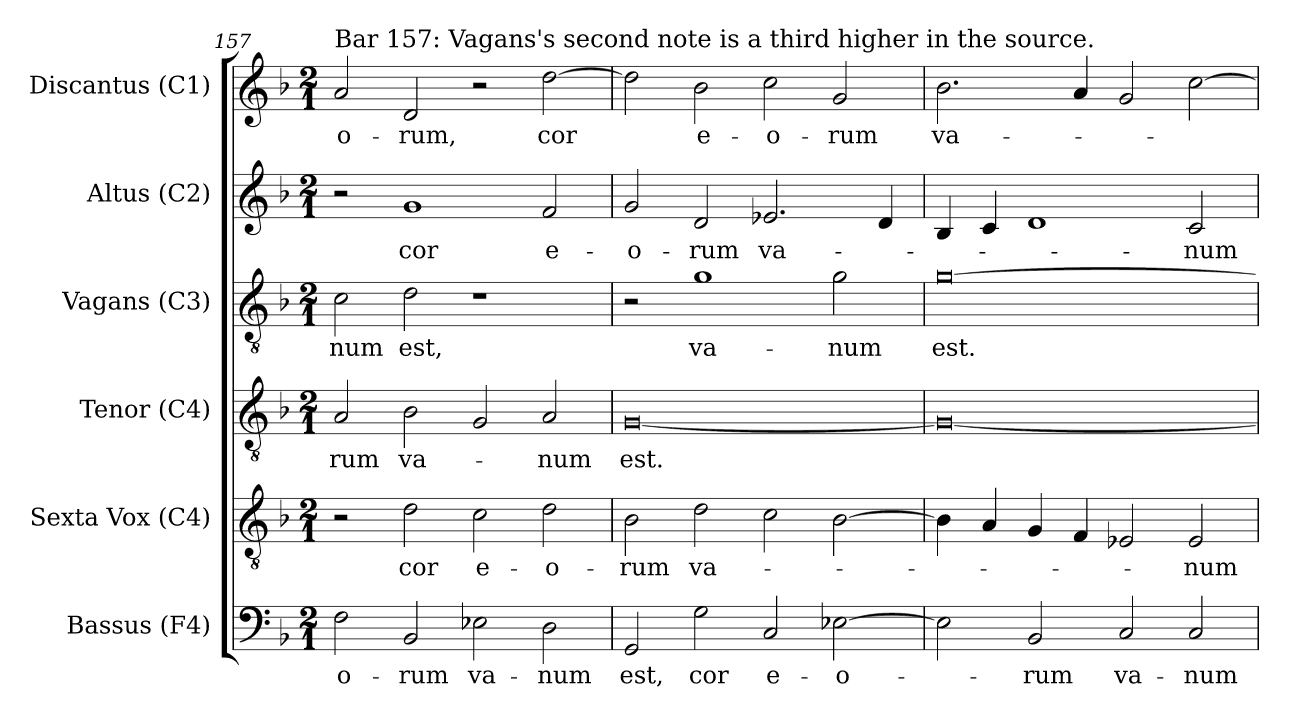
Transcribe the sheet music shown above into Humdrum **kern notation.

**kern	**text	**kern	**text	**kern	**text	**kern	**text	**kern	**text	**kern	**text
*part6	*part6	*part5	*part5	*part4	*part4	*part3	*part3	*part2	*part2	*part1	*part1
*staff6	*staff6	*staff5	*staff5	*staff4	*staff4	*staff3	*staff3	*staff2	*staff2	*staff1	*staff1
*I"Bassus (F4)	*	*I"Sexta Vox (C4)	*	*I"Tenor (C4)	*	*I"Vagans (C3)	*	*I"Altus (C2)	*	*I"Discantus (C1)	*
*I'B.	*	*I'SV.	*	*I'T.	*	*I'V.	*	*I'A.	*	*I'D.	*
!!LO:PB:g=z
*clefF4	*	*clefGv2	*	*clefGv2	*	*clefGv2	*	*clefG2	*	*clefG2	*
*	*	*	*	*	*	*ITrd7c12	*	*ITrd7c12	*	*	*
*k[b-]	*	*k[b-]	*	*k[b-]	*	*k[b-]	*	*k[b-]	*	*k[b-]	*
*F:	*	*F:	*	*F:	*	*F:	*	*F:	*	*F:	*
*M2/1	*	*M2/1	*	*M2/1	*	*M2/1	*	*M2/1	*	*M2/1	*
=157	=157	=157	=157	=157	=157	=157	=157	=157	=157	=157	=157
!	!LO:LY:b:color=#000000	!	!	!	!	!	!	!	!	!	!
!	!	!	!	!	!LO:LY:b:color=#000000	!	!	!	!	!	!
!	!	!	!	!	!	!	!LO:LY:b:color=#000000	!	!	!	!
!	!	!	!	!	!	!	!	!	!	!LO:TX:a:t=Bar 157&colon; Vagans's second note is a third higher in the source.	!
!	!	!	!	!	!	!	!	!	!	!	!LO:LY:b:color=#000000
2Fi\	-o-	2r	.	2Ai/	-rum	2Ci\	-num	2r	.	2ai/	-o-
!	!LO:LY:b:color=#000000	!	!	!	!	!	!	!	!	!	!
!	!	!	!LO:LY:b:color=#000000	!	!	!	!	!	!	!	!
!	!	!	!	!	!LO:LY:b:color=#000000	!	!	!	!	!	!
!	!	!	!	!	!	!	!LO:LY:b:color=#000000	!	!	!	!
!	!	!	!	!	!	!	!	!	!LO:LY:b:color=#000000	!	!
!	!	!	!	!	!	!	!	!	!	!	!LO:LY:b:color=#000000
2BB-i/	-rum	2di\	cor	2B-i\	va-	2Di\	est,	1Gi	cor	2di/	-rum,
!	!LO:LY:b:color=#000000	!	!	!	!	!	!	!	!	!	!
!	!	!	!LO:LY:b:color=#000000	!	!	!	!	!	!	!	!
2E-i\	va-	2ci\	e-	2Gi/	.	1r	.	.	.	2r	.
!	!LO:LY:b:color=#000000	!	!	!	!	!	!	!	!	!	!
!	!	!	!LO:LY:b:color=#000000	!	!	!	!	!	!	!	!
!	!	!	!	!	!LO:LY:b:color=#000000	!	!	!	!	!	!
!	!	!	!	!	!	!	!	!	!LO:LY:b:color=#000000	!	!
!	!	!	!	!	!	!	!	!	!	!	!LO:LY:b:color=#000000
2Di\	-num	2di\	-o-	2Ai/	-num	.	.	2Fi/	e-	[2ddi\	cor
=158	=158	=158	=158	=158	=158	=158	=158	=158	=158	=158	=158
!	!LO:LY:b:color=#000000	!	!	!	!	!	!	!	!	!	!
!	!	!	!LO:LY:b:color=#000000	!	!	!	!	!	!	!	!
!	!	!	!	!	!LO:LY:b:color=#000000	!	!	!	!	!	!
!	!	!	!	!	!	!	!	!	!LO:LY:b:color=#000000	!	!
2GGi/	est,	2B-i\	-rum	[0Gi	est.	2r	.	2Gi/	-o-	2ddi\]	.
!	!LO:LY:b:color=#000000	!	!	!	!	!	!	!	!	!	!
!	!	!	!LO:LY:b:color=#000000	!	!	!	!	!	!	!	!
!	!	!	!	!	!	!	!LO:LY:b:color=#000000	!	!	!	!
!	!	!	!	!	!	!	!	!	!LO:LY:b:color=#000000	!	!
!	!	!	!	!	!	!	!	!	!	!	!LO:LY:b:color=#000000
2Gi\	cor	2di\	va-	.	.	1Gi	va-	2Di/	-rum	2b-i\	e-
!	!LO:LY:b:color=#000000	!	!	!	!	!	!	!	!	!	!
!	!	!	!	!	!	!	!	!	!LO:LY:b:color=#000000	!	!
!	!	!	!	!	!	!	!	!	!	!	!LO:LY:b:color=#000000
2Ci/	e-	2ci\	.	.	.	.	.	2.E-Xi/	va-	2cci\	-o-
!	!LO:LY:b:color=#000000	!	!	!	!	!	!	!	!	!	!
!	!	!	!	!	!	!	!LO:LY:b:color=#000000	!	!	!	!
!	!	!	!	!	!	!	!	!	!	!	!LO:LY:b:color=#000000
[2E-Xi\	-o-	[2B-i\	.	.	.	2Gi\	-num	.	.	2gi/	-rum
.	.	.	.	.	.	.	.	4Di/	.	.	.
=159	=159	=159	=159	=159	=159	=159	=159	=159	=159	=159	=159
!	!	!	!	!	!	!	!LO:LY:b:color=#000000	!	!	!	!
!	!	!	!	!	!	!	!	!	!	!	!LO:LY:b:color=#000000
2E-i\]	.	4B-i\]	.	0Gi_	.	[0Gi	est.	4BB-i/	.	2.b-i\	va-
.	.	4Ai/	.	.	.	.	.	4Ci/	.	.	.
!	!LO:LY:b:color=#000000	!	!	!	!	!	!	!	!	!	!
2BB-i/	-rum	4Gi/	.	.	.	.	.	1Di	.	.	.
.	.	4Fi/	.	.	.	.	.	.	.	4ai/	.
!	!LO:LY:b:color=#000000	!	!	!	!	!	!	!	!	!	!
2Ci/	va-	2E-i/	.	.	.	.	.	.	.	2gi/	.
!	!LO:LY:b:color=#000000	!	!	!	!	!	!	!	!	!	!
!	!	!	!LO:LY:b:color=#000000	!	!	!	!	!	!	!	!
!	!	!	!	!	!	!	!	!	!LO:LY:b:color=#000000	!	!
2Ci/	-num	2E-i/	-num	.	.	.	.	2Ci/	-num	[2cci\	.
=	=	=	=	=	=	=	=	=	=	=	=
*-	*-	*-	*-	*-	*-	*-	*-	*-	*-	*-	*-
